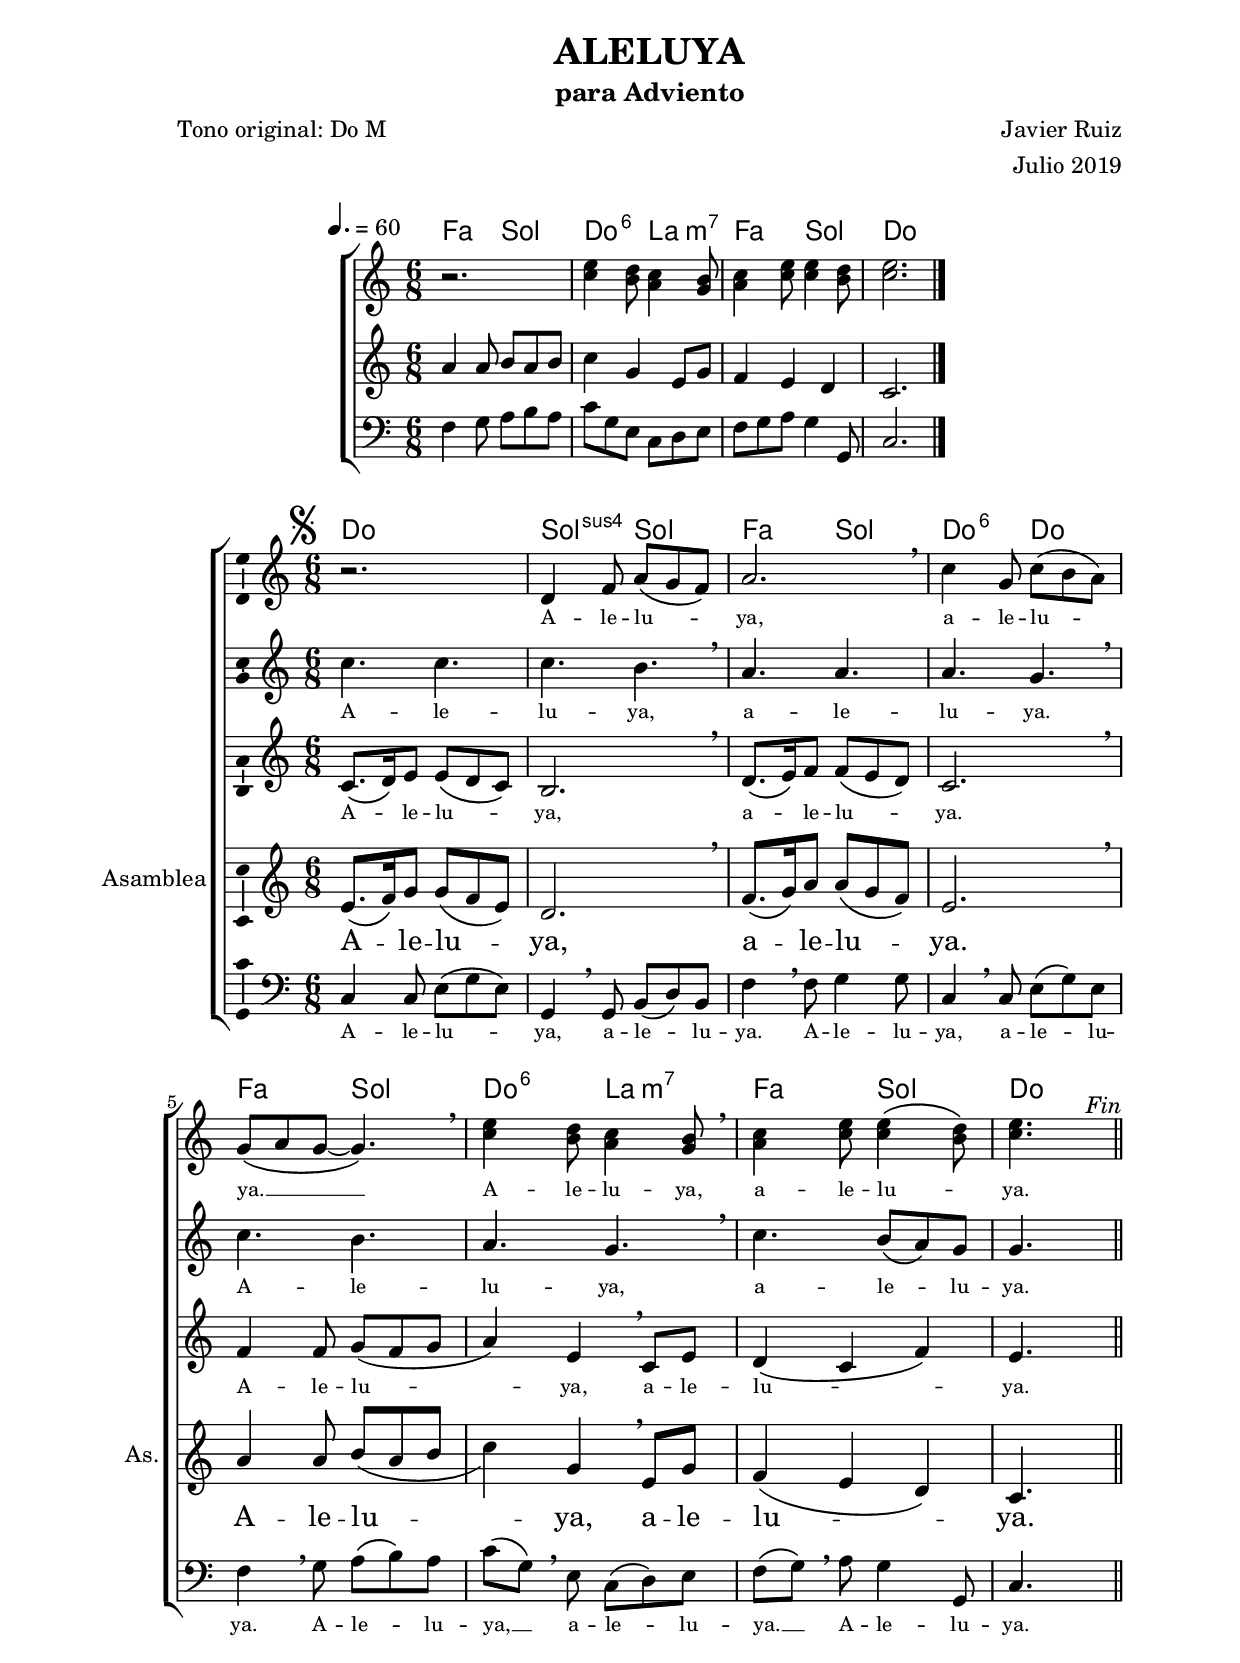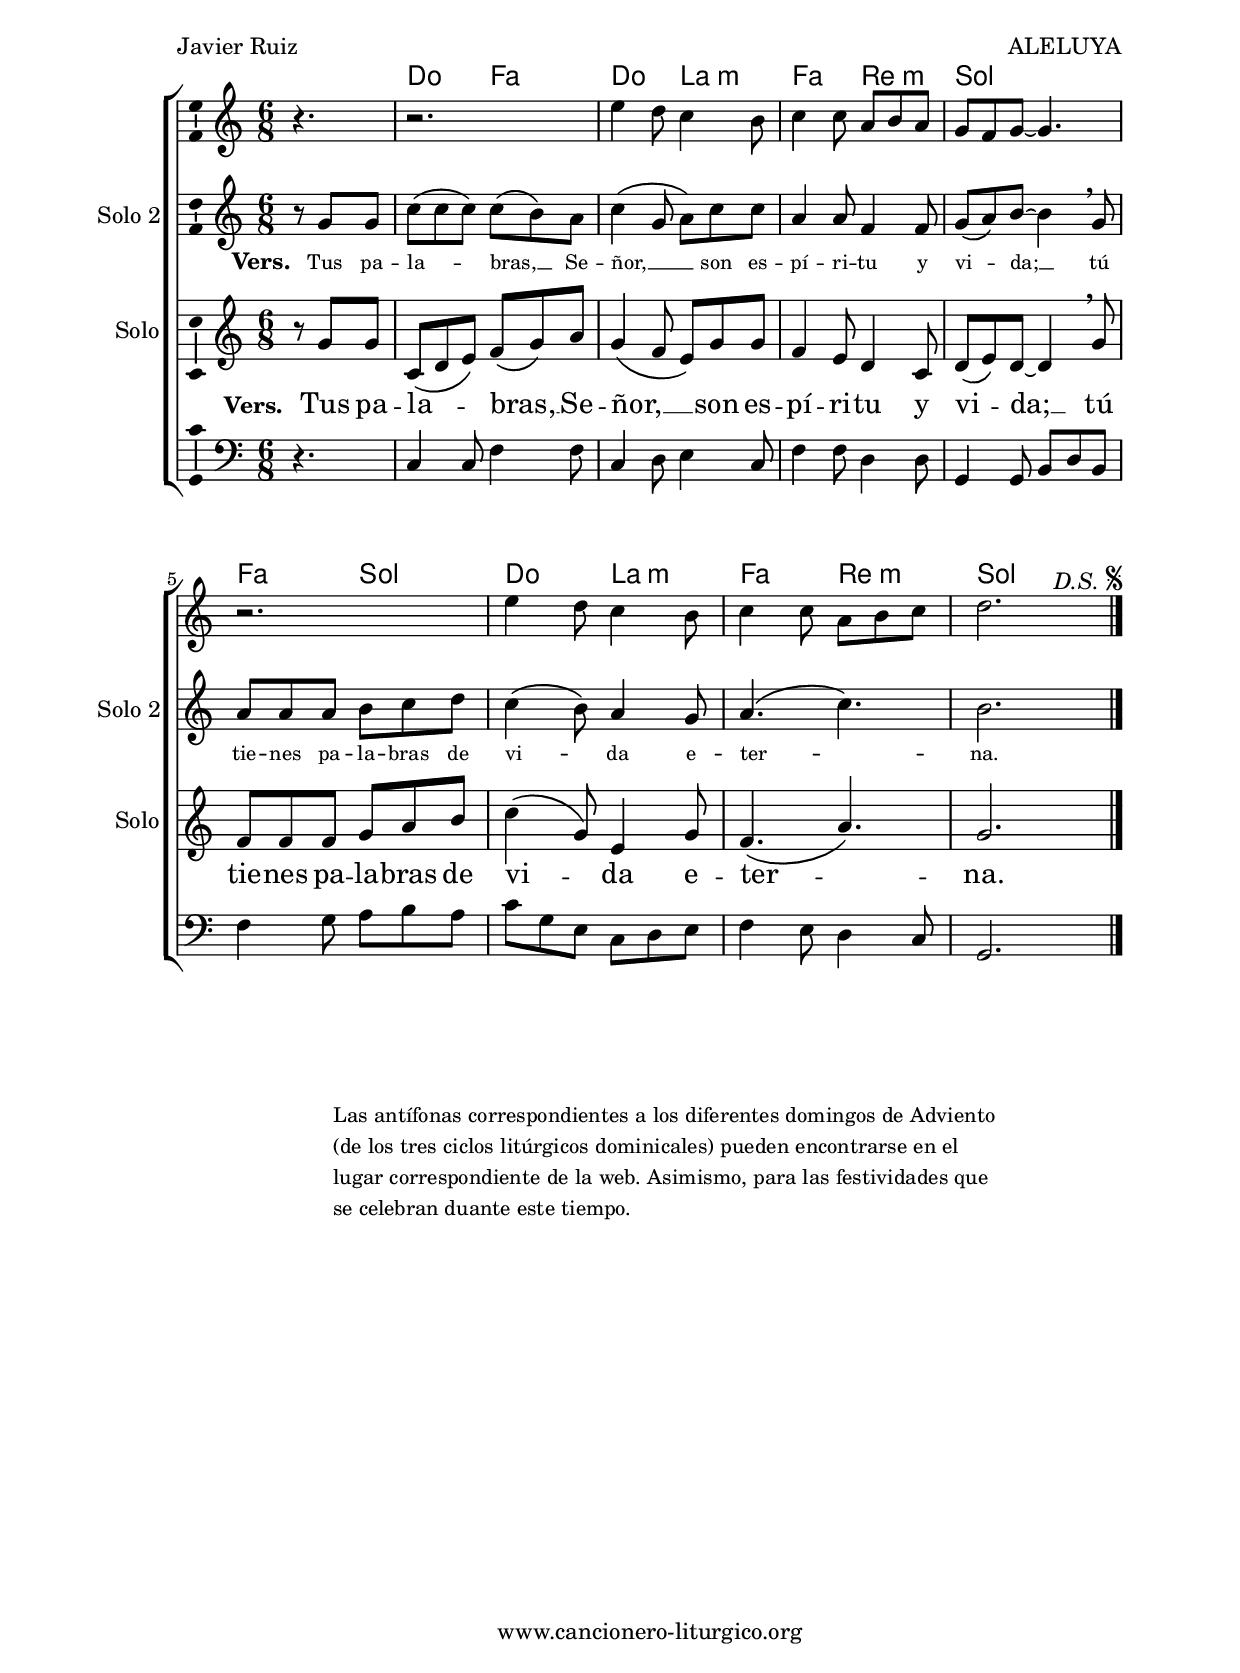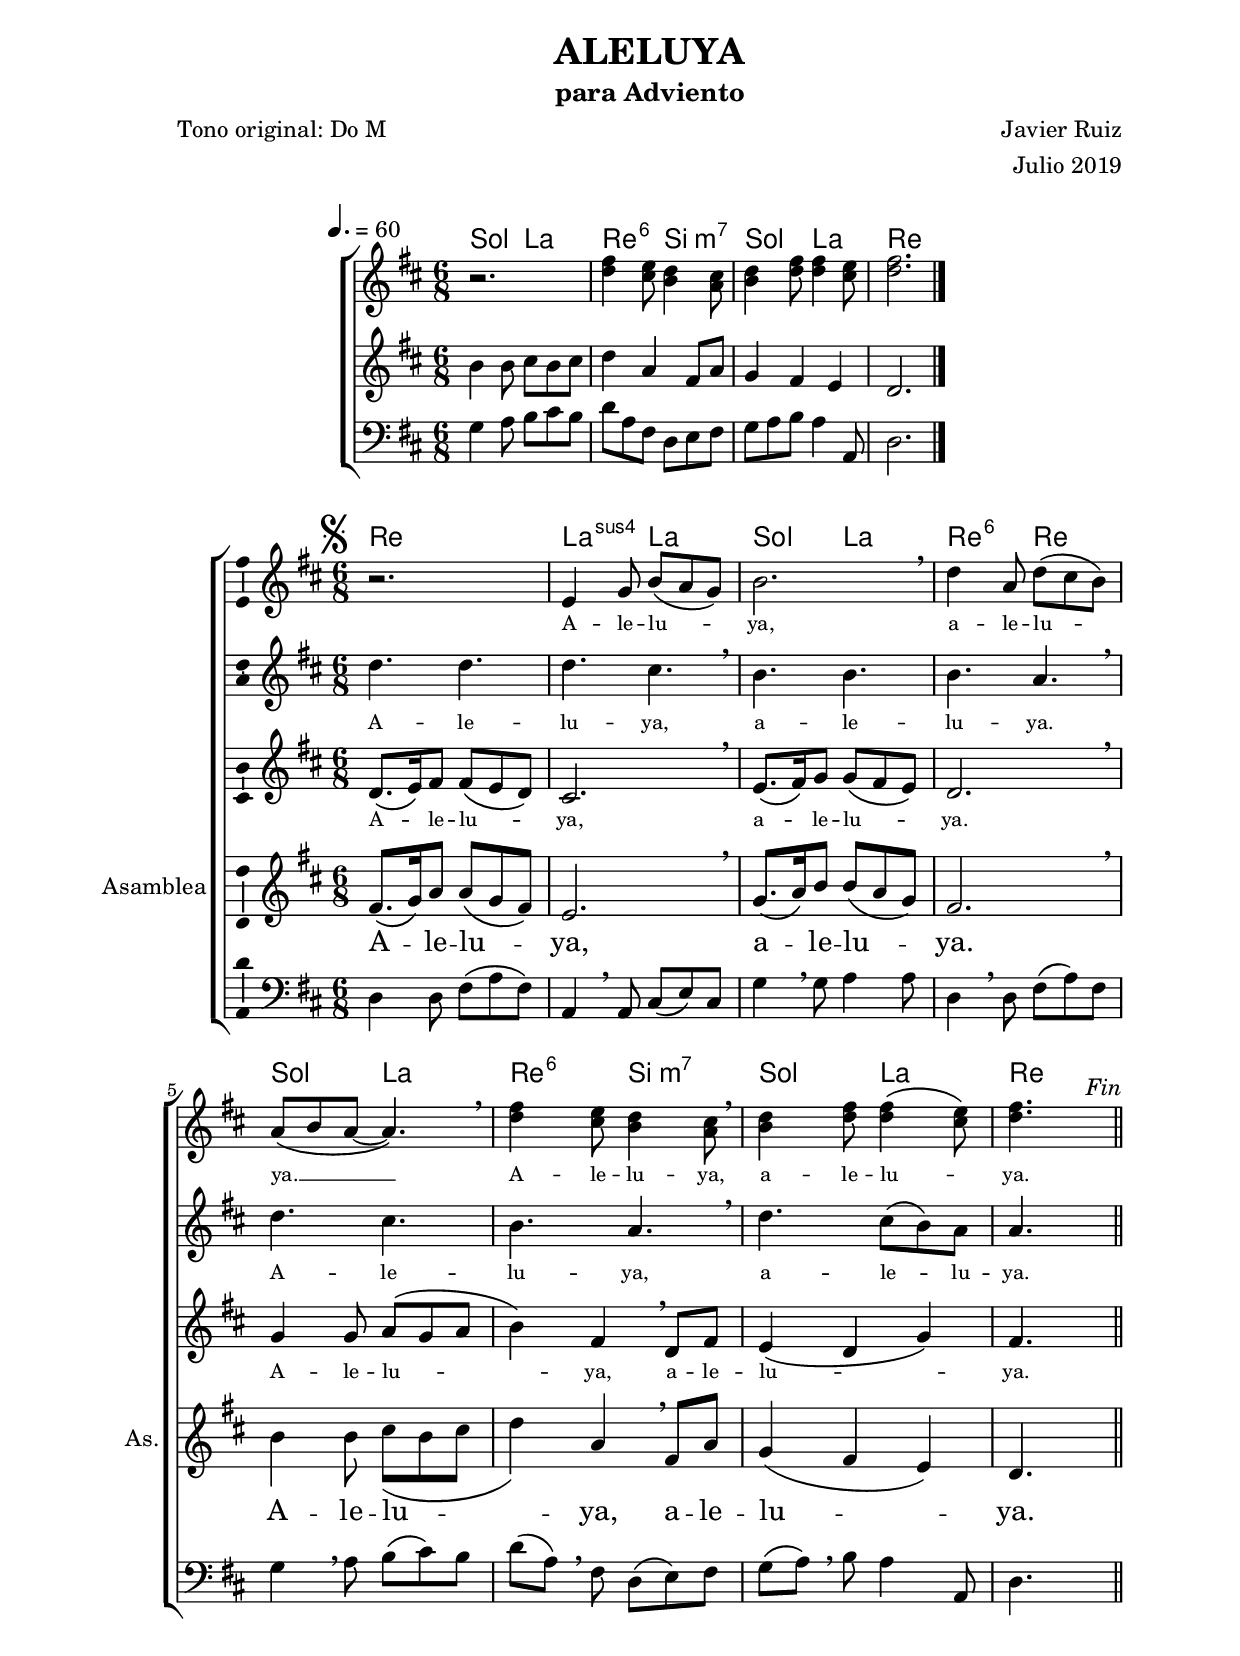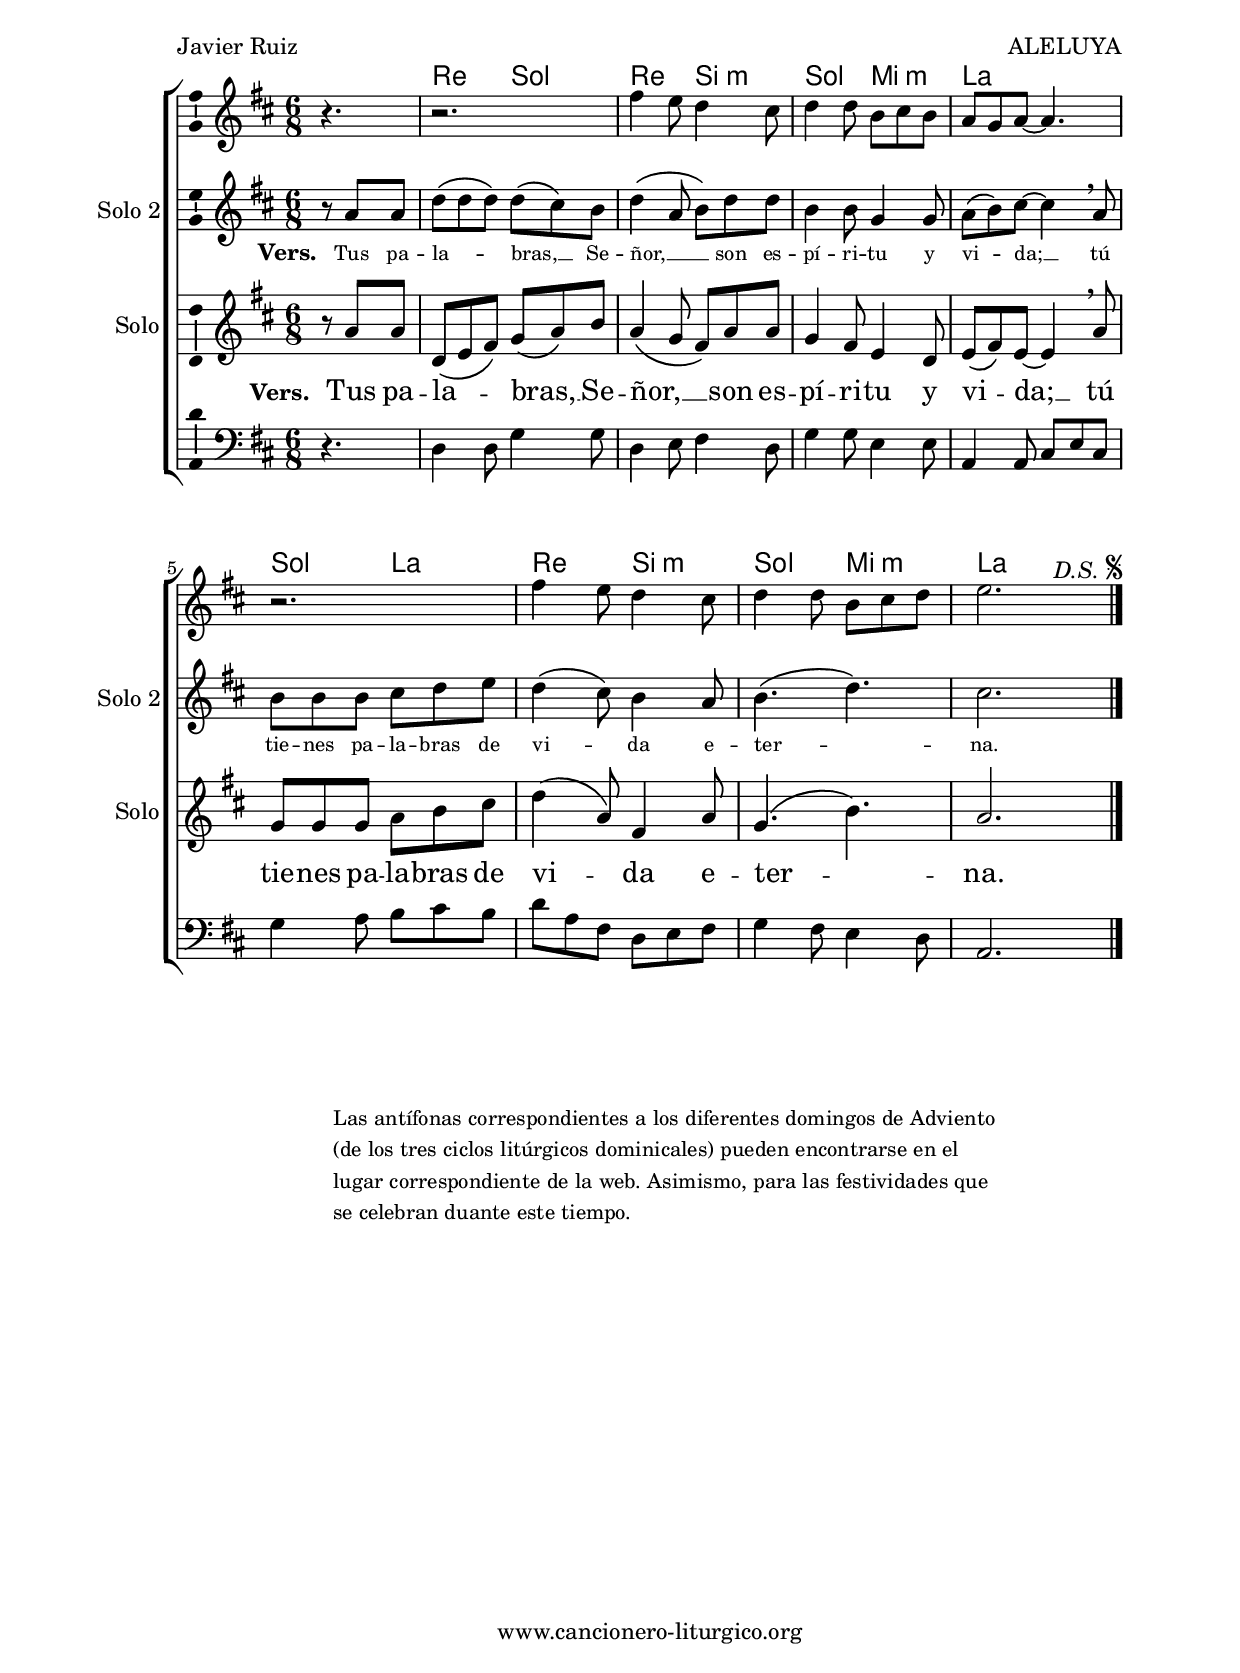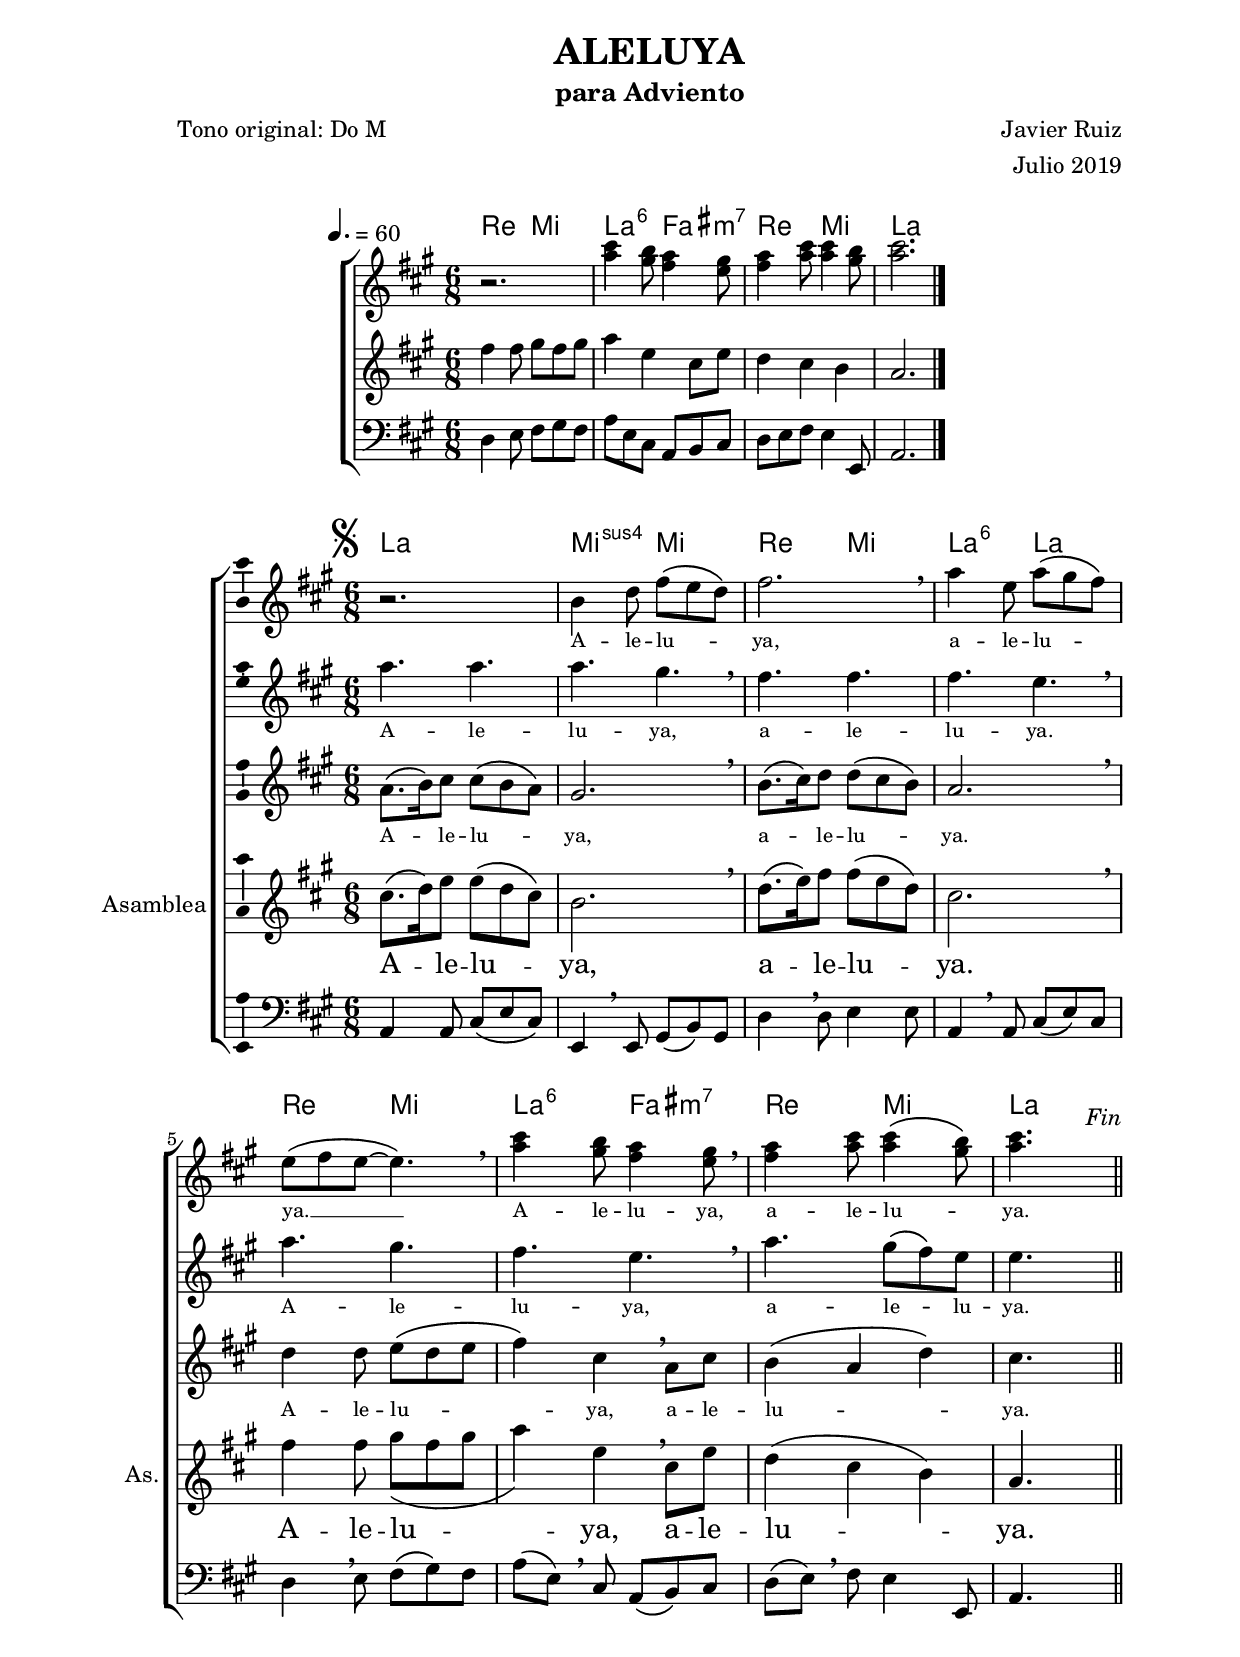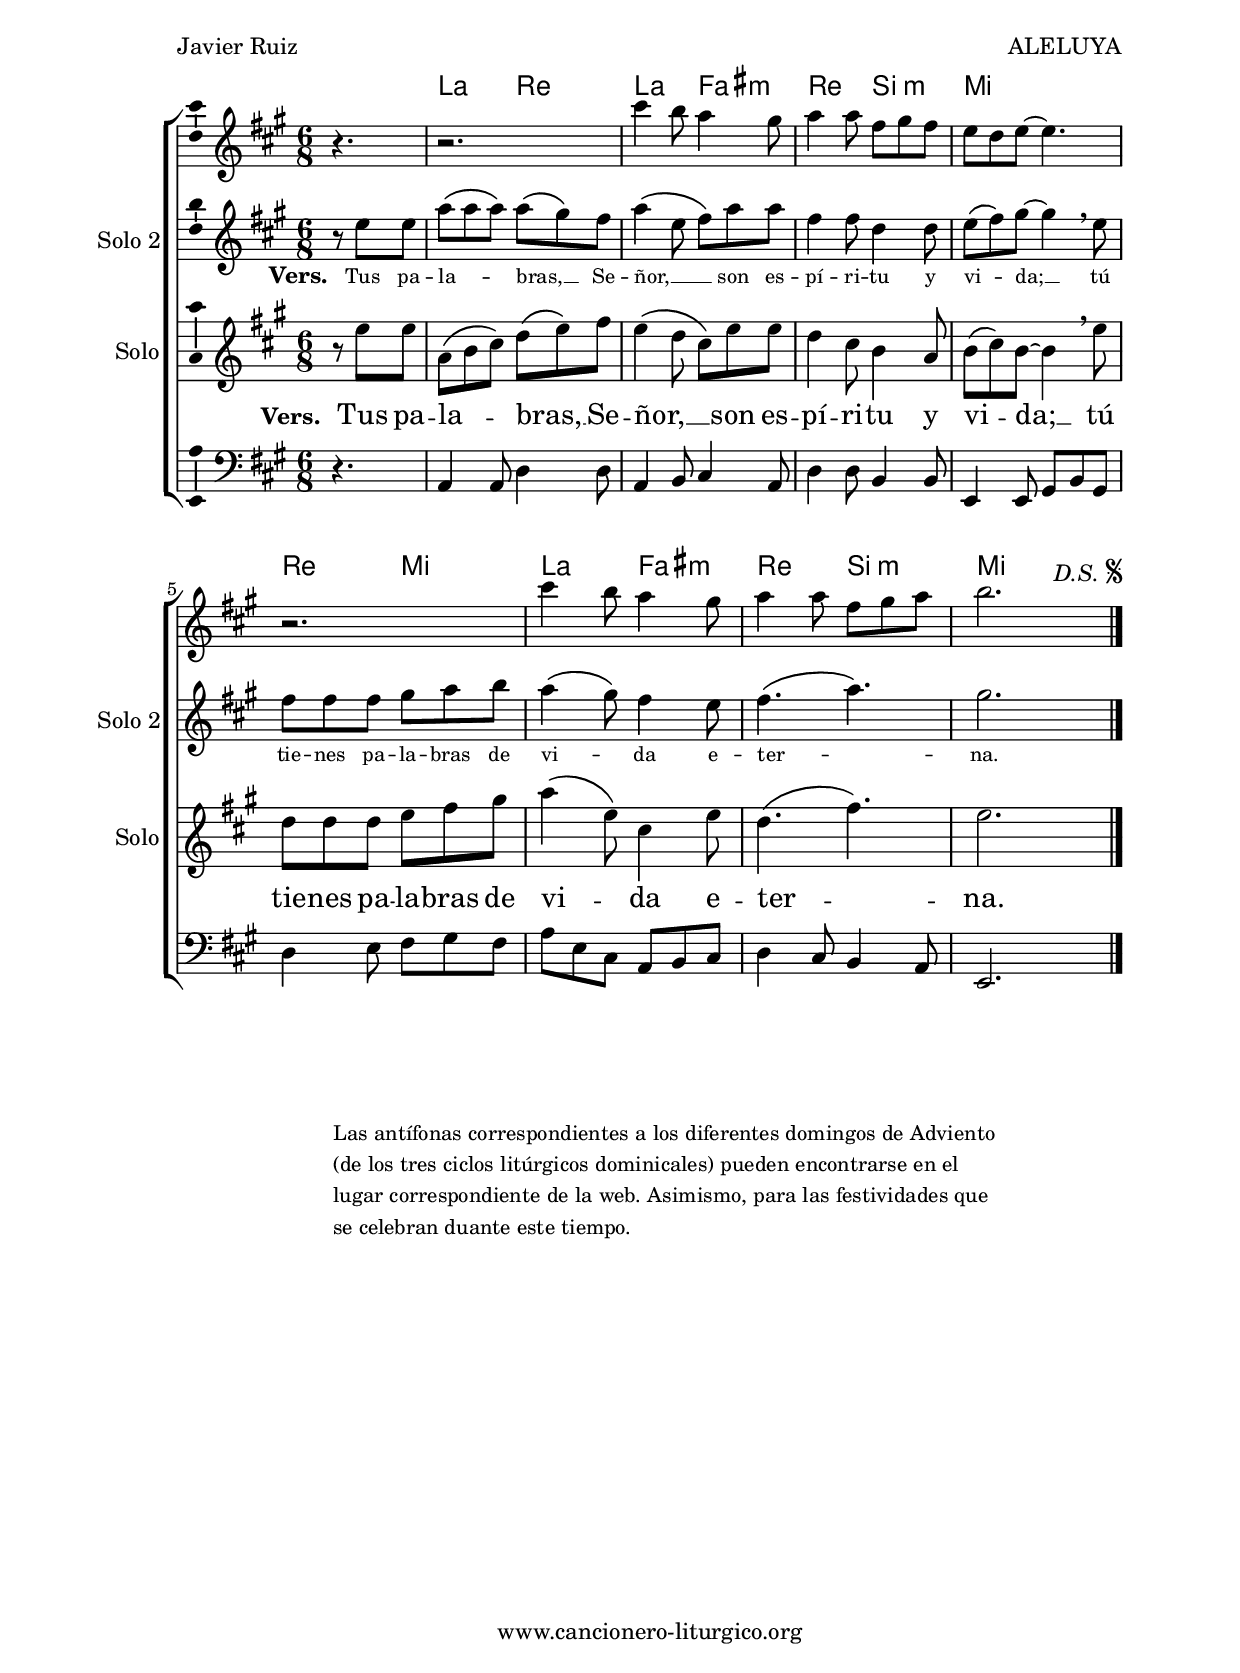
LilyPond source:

%
%lilypond aleluya-adv-jruiz.ly
%timidity aleluya-adv-jruiz.midi -Ow -o aleluya-adv-jruiz.wav
%timidity aleluya-adv-jruiz.midi -Ow -o - | lame - aleluya-adv-jruiz.mp3
%
%Para convertir de .wav a .mp3:
%lame -h -m j filename.wav
%
%
%para escuchar el midi:
%timidity nombrefichero.midi
%


%versión de lilypond para la que se ha escrito esta partitura:
\version "2.16.0"

	%Tamaño papel
	#(set-default-paper-size "a4")
	%Tamaño partitura
	#(set-global-staff-size 20)
	%No responde al pulsar sobre una nota
	#(ly:set-option 'point-and-click #f)

%parámetros del encabezamiento:
\header {
	title = "ALELUYA"
	subtitle = "para Adviento"
	composer = "Javier Ruiz"
	poet = "Tono original: Do M"
	meter = ""
	arranger = "Julio 2019"
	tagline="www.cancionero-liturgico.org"
%	copyright="Editado con LilyPond para Linux"
	}

%parámetros asociados al papel:
\paper  {
	oddHeaderMarkup = \markup {\fill-line { \on-the-fly #not-first-page \fromproperty #'header:title \on-the-fly #not-first-page \fromproperty #'header:composer }}
	evenHeaderMarkup = \markup {\fill-line { \fromproperty #'header:composer \fromproperty #'header:title }}
	#(set-paper-size "a4")
	print-page-number = ##f
	first-page-number = 1
	print-first-page-number = ##f
%	head-separation = 3.0 \cm
	top-margin = 2.0 \cm
	bottom-margin = 0.5\cm
%	bottom-margin = -0.5\cm
	left-margin = 3.0 \cm
	line-width = 16.0 \cm 
	indent = 8\mm
	interscoreline = 2.\mm
	between-system-space = 15\mm
%	para que las partituras no llenen la hoja:
	ragged-bottom = ##t
%	idem para la última hoja:
	ragged-last-bottom = ##f
%	para que las partituras llenen el ancho del papel:
	ragged-last = ##f
	after-title-space = 2.5 \cm
page-count=2
%system-count=8

	%Flexible Vertical Spacing
%	markup-markup-spacing =
%	#'((basic-distance . 15) (minimum-distance . 10) (padding . 3))
	markup-system-spacing =
	#'((basic-distance . 15) (minimum-distance . 10) (padding . 3))
	system-system-spacing =
	#'((basic-distance . 15) (minimum-distance . 10) (padding . 3))
	score-system-spacing =
	#'((basic-distance . 15) (minimum-distance . 10) (padding . 5))
%	top-system-spacing = % header
%	#'((basic-distance . 8) (minimum-distance . 0) (padding . 0))
%	top-markup-spacing =
%	#'((basic-distance . 20) (minimum-distance . 20) (padding . 0))
	last-bottom-spacing = % footer
	#'((basic-distance . 5) (minimum-distance . 5) (padding . 0))
%	score-markup-spacing =
%	#'((basic-distance . 16) (minimum-distance . 13) (padding . 0))

	}


%parámetros que afectan a toda la partitura:
globalintro =  {
	%clave de sol (G):
	\clef G
	%armadura:
%	\transpose ees f
	\key c \major
	\tempo 4.=60
	\set Score.tempoHideNote = ##f
	}

global =  {
	%clave de sol (G):
	\clef G
	%armadura:
%	\transpose ees f
	\key c \major
	\tempo 4.=60
	\set Score.tempoHideNote = ##t
	}


acordesintro = {
	\italianChords
	\chordmode {
%	\transpose ees f
{

\override Score.MetronomeMark #'X-offset = #-2.5
f4. g4. c:6 a:m7 f g c2.

	}
	}
}


melodiaintro = 
%	\transpose ees f
{

	\relative c''{
	\time 6/8

r2.
<c e>4 <b d>8 <a c>4 <g b>8
<a c>4 <c e>8 <c e>4 <b d>8
<c e>2.

}
	\bar "|."
	}


melodiaintrodos = 
%	\transpose ees f
{

	\relative c''{
	\time 6/8

a4 a8 b8 a b
c4 g e8 g
f4 e d
c2.

}
	\bar "|."
	}


melodiaintrobajo = 
%	\transpose ees f
{

	%clave de fa (F):
	\clef F

	\relative c{
	\time 6/8

f4 g8 a b a
c8 g e c d e
f8 g a g4 g,8
c2.

}
	\bar "|."
	}


acordes = {
	\italianChords
	\chordmode {
%	\transpose ees f
{

c2. g4.:sus4 g f4. g c:6 c4. f4. g c:6 a:m7 f g c4.

	}
	}
}


melodiatrompeta = 
%	\transpose ees f
{

	\relative c'{
	\time 6/8

\mark \markup {
   \musicglyph #"scripts.segno"
   }
r2.
d4 f8 a \(g f\)
a2. \breathe
c4 g8 c \(b a\)
g8 \(a g~g4.\) \breathe
<c e>4 <b d>8 <a c>4 <g b>8 \breathe
<a c>4 <c e>8 <c e>4 \(<b d>8\)
<c e>4.^\markup {
%a4 c8 c4 \(b8\)
%c4.^\markup {
   \italic "            Fin"
}

}

%	\bar "|."
	}


melodiadiscantus = 
%	\transpose ees f
{

	\relative c''{
	\time 6/8

c4. c
c4. b \breathe
a4. a
a4. g \breathe
c4. b
a4. g \breathe
c4. b8 \(a\) g
g4.

}

%	\bar "|."
	}


melodiatres = 
%	\transpose ees f
{

	\relative c'{
	\time 6/8

c8. \(d16\) e8 e8 \(d c\)
b2. \breathe
d8. \(e16\) f8 f8 \(e d\)
c2. \breathe
f4 f8 g8 \(f g
a4\) e \breathe c8 e
d4 \(c f\)
e4.

}

%	\bar "|."
	}


melodia = 
%	\transpose ees f
{

	\relative c'{
	\time 6/8

e8. \(f16\) g8 g8 \(f e\)
d2. \breathe
f8. \(g16\) a8 a8 \(g f\)
e2. \breathe
a4 a8 b8 _\(a b
c4\) g \breathe e8 g
f4 \(e d\)
c4.

}

	\bar "||"
	}


melodiabajo = 
%	\transpose ees f
{

	%clave de fa (F):
	\clef F

	\relative c{
	\time 6/8

c4 c8 e \(g e\)
g,4 \breathe g8 b \(d\) b
%d4 \breathe e8 f4 g8
f'4 \breathe f8 g4 g8
c,4 \breathe c8 e \(g\) e
f4 \breathe g8 a \(b\) a
c8 \(g\) \breathe e c \(d\) e
f8 \(g\) \breathe a g4 g,8
c4.

}

%	\bar "|."
	}

acordesestro = {
	\italianChords
	\chordmode {
%	\transpose ees f
{

s4.
c4. f c a:m f d:m g2. f4. g c a:m f d:m g2.

	}
	}
}


melodiatrompetaestro = 
%	\transpose ees f
{

	\relative c'{
	\time 6/8

\partial4.
r4.
r2.
e'4 d8 c4 b8
c4 c8 a b a
g8 f g~g4.
r2.
e'4 d8 c4 b8
c4 c8 a b c
d2.^\markup {
   \italic "            D.S."
   \tiny \raise #1
   \musicglyph #"scripts.segno"
}

}
	\bar "|."
	}


melodiatresestro = 
%	\transpose ees f
{

	\relative c'{
	\time 6/8

\partial4.
r8 g'8 g
c8 \(c c\) c \(b\) a
c4 \(g8 a\) c8 c
a4 a8 f4 f8
g8 \(a\) b8~b4 \breathe g8
a8 a a b c d %a b
c4 \(b8\) a4 g8
a4. \(c\)
b2.

}

	\bar "|."
	}


melodiaestro = 
%	\transpose ees f
{

	\relative c'{
	\time 6/8

\partial4.
r8 g'8 g
c,8 \(d e\) f \(g\) a
g4 \(f8 e\) g8 g
f4 e8 d4 c8
d8 \(e\) d8~d4 \breathe g8
f8 f f g a b
c4 \(g8\) e4 g8
f4. \(a\)
g2.

}

	\bar "|."
	}


melodiabajoestro = 
%	\transpose ees f
{

	%clave de fa (F):
	\clef F

	\relative c{
	\time 6/8

\partial4.
r4.
c4 c8 f4 f8
c4 d8 e4 c8
f4 f8 d4 d8
g,4 g8 b d b
f'4 g8 a b a
c8 g e c d e
f4 e8 d4 c8
g2.

}
	\bar "|."
	}


textotrompeta = \lyricmode {
\override LyricText #'font-size = #-1
A -- le -- lu -- _ _ ya,
a -- le -- lu -- _ _ ya. __ _ _
A -- le -- lu -- ya,
a -- le -- lu -- _ ya.

	}

textodiscantus = \lyricmode {
\override LyricText #'font-size = #-1
A -- le -- lu -- ya,
a -- le -- lu -- ya.
A -- le -- lu -- ya,
a -- le -- _ lu -- ya.

	}

textotres = \lyricmode {
\override LyricText #'font-size = #-1
A -- _ le -- lu -- _ _ ya,
a -- _ le -- lu -- _ _ ya.
A -- le -- lu -- _ _ _ ya,
a -- le -- lu -- _ _ ya.

	}

texto = \lyricmode {
A -- _ le -- lu -- _ _ ya,
a -- _ le -- lu -- _ _ ya.
A -- le -- lu -- _ _ _ ya,
a -- le -- lu -- _ _ ya.

	}

textobajo = \lyricmode {
\override LyricText #'font-size = #-1
A -- le -- lu -- _ _ ya,
a -- le -- _ lu -- ya.
A -- le -- lu -- ya,
a -- le -- _ lu -- ya.
A -- le -- _ lu -- ya, __ _
a -- le -- _ lu -- ya. __ _
A -- le -- lu -- ya.

	}

textotresestro = \lyricmode {
\override LyricText #'font-size = #-1
\set stanza =#"Vers. " Tus pa -- la -- _ _ bras, __ _ Se -- ñor, __ _ _
son es -- pí -- ri -- tu y vi -- _ da; __
tú tie -- nes pa -- la -- bras
de vi -- _ da e -- ter -- _ na.

	}

textoestro = \lyricmode {
\set stanza =#"Vers. " Tus pa -- la -- _ _ bras, __ _ Se -- ñor, __ _ _
son es -- pí -- ri -- tu y vi -- _ da; __
tú tie -- nes pa -- la -- bras
de vi -- _ da e -- ter -- _ na.

	}

acordesintroStaff = \context ChordNames = acordesintroStaff <<
	\set Staff.midiInstrument = #"choir aahs"
	\set chordChanges = ##t
	\acordesintro
	>>

acordesStaff = \context ChordNames = acordesStaff <<
	\set Staff.midiInstrument = #"choir aahs"
	\set chordChanges = ##t
	\acordes
	>>

acordesestroStaff = \context ChordNames = acordesestroStaff <<
	\set Staff.midiInstrument = #"choir aahs"
	\set chordChanges = ##t
	\acordesestro
	>>


vozintroStaff = \context Voice = vozintroStaff
<<
	\override Staff.StaffSymbol #'staff-space = #(magstep -0.35)
	\set Staff.midiInstrument = #"trumpet"
	\set Staff.midiMinimumVolume = #0.4
	\set Staff.midiMaximumVolume = #0.6
	\globalintro
	\melodiaintro
	>>

vozintrodosStaff = \context Voice = vozintrodosStaff
<<
	\override Staff.StaffSymbol #'staff-space = #(magstep -0.35)
	\set Staff.midiInstrument = #"violin"
	\set Staff.midiMinimumVolume = #0.6
	\set Staff.midiMaximumVolume = #0.8
	\globalintro
	\melodiaintrodos
	>>

vozintrobajoStaff = \context Voice = vozintrobajoStaff
<<
	\override Staff.StaffSymbol #'staff-space = #(magstep -0.35)
	\set Staff.midiInstrument = #"english horn"
	\set Staff.midiMinimumVolume = #0.6
	\set Staff.midiMaximumVolume = #0.8
	\globalintro
	\melodiaintrobajo
	>>

voztrompetaStaff = \context Voice = voztrompetaStaff
\with {\consists "Ambitus_engraver"}
<<
	\override Staff.StaffSymbol #'staff-space = #(magstep -0.35)
	\set Staff.midiInstrument = #"trumpet"
	\set Staff.midiMinimumVolume = #0.4
	\set Staff.midiMaximumVolume = #0.6
	\global
	\melodiatrompeta
	>>

vozdiscantusStaff = \context Voice = vozdiscantusStaff
\with {\consists "Ambitus_engraver"}
<<
	\override Staff.StaffSymbol #'staff-space = #(magstep -0.35)
	\set Staff.midiInstrument = #"violin"
	\set Staff.midiMinimumVolume = #0.6
	\set Staff.midiMaximumVolume = #0.8
	\global
	\relative c' \melodiadiscantus
	>>

voztresStaff = \context Voice = voztresStaff
\with {\consists "Ambitus_engraver"}
<<
	\override Staff.StaffSymbol #'staff-space = #(magstep -0.35)
	\set Staff.midiInstrument = #"violin"
	\set Staff.midiMinimumVolume = #0.6
	\set Staff.midiMaximumVolume = #0.8
	\global
	\relative c' \melodiatres
	>>

vozStaff = \context Voice = vozStaff
\with {\consists "Ambitus_engraver"}
<<
	\set Staff.instrumentName = "Asamblea"
	\set Staff.shortInstrumentName = "As."
%	\set Staff.midiInstrument = #"clarinet"
%	\set Staff.midiInstrument = #"cello"
	\set Staff.midiInstrument = #"flute"
%	\set Staff.midiInstrument = #"electric guitar (jazz)"
%	\set Staff.midiInstrument = #"english horn"
%	\set Staff.midiInstrument = #"violin"
%	\set Staff.midiInstrument = #"glockenspiel"
	\set Staff.midiMinimumVolume = #0.8
	\set Staff.midiMaximumVolume = #1.0
	\global
	\melodia
	>>

vozbajoStaff = \context Voice = vozbajoStaff
\with {\consists "Ambitus_engraver"}
<<
	\override Staff.StaffSymbol #'staff-space = #(magstep -0.35)
	\set Staff.midiInstrument = #"english horn"
	\set Staff.midiMinimumVolume = #0.6
	\set Staff.midiMaximumVolume = #0.8
	\global
	\melodiabajo
	>>

voztrompetaestroStaff = \context Voice = voztrompetaestroStaff
\with {\consists "Ambitus_engraver"}
<<
	\override Staff.StaffSymbol #'staff-space = #(magstep -0.35)
	\set Staff.midiInstrument = #"trumpet"
	\set Staff.midiMinimumVolume = #0.4
	\set Staff.midiMaximumVolume = #0.6
	\global
	\melodiatrompetaestro
	>>

voztresestroStaff = \context Voice = voztresestroStaff
\with {\consists "Ambitus_engraver"}
<<
	\override Staff.StaffSymbol #'staff-space = #(magstep -0.35)
	\set Staff.instrumentName = "Solo 2"
	\set Staff.shortInstrumentName = "Solo 2"
	\set Staff.midiInstrument = #"violin"
	\set Staff.midiMinimumVolume = #0.6
	\set Staff.midiMaximumVolume = #0.8
	\global
	\relative c' \melodiatresestro
	>>

vozestroStaff = \context Voice = vozestroStaff
\with {\consists "Ambitus_engraver"}
<<
	\set Staff.instrumentName = "Solo"
	\set Staff.shortInstrumentName = "Solo"
%	\set Staff.midiInstrument = #"clarinet"
%	\set Staff.midiInstrument = #"cello"
	\set Staff.midiInstrument = #"flute"
%	\set Staff.midiInstrument = #"electric guitar (jazz)"
%	\set Staff.midiInstrument = #"english horn"
%	\set Staff.midiInstrument = #"violin"
%	\set Staff.midiInstrument = #"glockenspiel"
	\set Staff.midiMinimumVolume = #0.8
	\set Staff.midiMaximumVolume = #1.0
	\global
	\melodiaestro
	>>

vozbajoestroStaff = \context Voice = vozbajoestroStaff
\with {\consists "Ambitus_engraver"}
<<
	\override Staff.StaffSymbol #'staff-space = #(magstep -0.35)
	\set Staff.midiInstrument = #"english horn"
	\set Staff.midiMinimumVolume = #0.6
	\set Staff.midiMaximumVolume = #0.8
	\global
	\melodiabajoestro
	>>

textoStaff = \context Lyrics = textoStaff <<
	\lyricsto vozStaff \texto
	>>

textotresStaff = \context Lyrics = textotresStaff <<
	\lyricsto voztresStaff \textotres
	>>

textodiscantusStaff = \context Lyrics = textodiscantusStaff <<
	\lyricsto vozdiscantusStaff \textodiscantus
	>>

textotrompetaStaff = \context Lyrics = textotrompetaStaff <<
	\lyricsto voztrompetaStaff \textotrompeta
	>>

textobajoStaff = \context Lyrics = textobajoStaff <<
	\lyricsto vozbajoStaff \textobajo
	>>

textoestroStaff = \context Lyrics = textoestroStaff <<
	\lyricsto vozestroStaff \textoestro
	>>

textotresestroStaff = \context Lyrics = textotresestroStaff <<
	\lyricsto voztresestroStaff \textotresestro
	>>



\book {
	\score {
		\context ChoirStaff {
%			\override StaffGroup.SystemStartBracket #'collapse-height = #1
%			\override Score.SystemStartBar #'collapse-height = #1
			<<
			\acordesintroStaff
			\vozintroStaff
			\vozintrodosStaff
			\vozintrobajoStaff
			>>
			}
		\layout {
	    		\context {
				\Lyrics
				\override LyricText #'font-size = #2
				}
	   		 \context {
				\Score
				\override StaffSymbol #'staff-space = #(magstep +3)
				}
			indent = 3 \cm
			line-width= 13.0 \cm
			}
		}
	\score {
		<<
		\context ChoirStaff {
%			\override StaffGroup.SystemStartBracket #'collapse-height = #1
%			\override Score.SystemStartBar #'collapse-height = #1
			<<
			\acordesStaff
			\voztrompetaStaff
			\textotrompetaStaff
			\vozdiscantusStaff
			\textodiscantusStaff
			\voztresStaff
			\textotresStaff
			\vozStaff
			\textoStaff
			\vozbajoStaff
			\textobajoStaff
			>>
			}
		>>
		\layout {
	    		\context {
				\Lyrics
				\override LyricText #'font-size = #2
				}
	   		 \context {
				\Score
				\override StaffSymbol #'staff-space = #(magstep +3)
				}
			}
		}
\pageBreak
	\score {
		<<
		\context ChoirStaff {
%			\override StaffGroup.SystemStartBracket #'collapse-height = #1
%			\override Score.SystemStartBar #'collapse-height = #1
			<<
			\acordesestroStaff
			\voztrompetaestroStaff
			\voztresestroStaff
			\textotresestroStaff
			\vozestroStaff
			\textoestroStaff
			\vozbajoestroStaff
			>>
			}
		>>
		\layout {
	    		\context {
				\Lyrics
				\override LyricText #'font-size = #2
				}
	   		 \context {
				\Score
				\override StaffSymbol #'staff-space = #(magstep +3)
				}
			indent = 0 \cm
			}
		}
	\markup {
		\magnify #0.9
		\column {
%%%			\line{\hspace #15.0 }
			\line{\hspace #15.0 }
			\line{\hspace #15.0 }
			\line{\hspace #15.0 Las antífonas correspondientes a los diferentes domingos de Adviento}
			\line{\hspace #15.0 (de los tres ciclos litúrgicos dominicales) pueden encontrarse en el}
			\line{\hspace #15.0 lugar correspondiente de la web. Asimismo, para las festividades que}
			\line{\hspace #15.0 se celebran duante este tiempo.}
			}
		}
	\score {
		\unfoldRepeats
		<<
		\context ChoirStaff {
			<<
			\acordesintroStaff
			\vozintroStaff
			\vozintrodosStaff
			\vozintrobajoStaff
			>>
			<<
			\acordesStaff
			\voztrompetaStaff
			\vozdiscantusStaff
			\voztresStaff
			\vozStaff
			\vozbajoStaff
			>>
			<<
			\acordesestroStaff
			\voztrompetaestroStaff
			\voztresestroStaff
			\vozestroStaff
			\vozbajoestroStaff
			>>
			}
		>>
		\midi {
	  		\context {
	  			\Score
				tempoWholesPerMinute = #(ly:make-moment 70 4)
				}
			}
		}
	}


#(define output-suffix "C")
\book {
	\score {
		\context ChoirStaff {
%			\override StaffGroup.SystemStartBracket #'collapse-height = #1
%			\override Score.SystemStartBar #'collapse-height = #1
\transpose c d
			<<
			\acordesintroStaff
			\vozintroStaff
			\vozintrodosStaff
			\vozintrobajoStaff
			>>
			}
		\layout {
	    		\context {
				\Lyrics
				\override LyricText #'font-size = #2
				}
	   		 \context {
				\Score
				\override StaffSymbol #'staff-space = #(magstep +3)
				}
			indent = 3 \cm
			line-width= 13.0 \cm
			}
		}
	\score {
		<<
		\context ChoirStaff {
%			\override StaffGroup.SystemStartBracket #'collapse-height = #1
%			\override Score.SystemStartBar #'collapse-height = #1
\transpose c d
			<<
			\acordesStaff
			\voztrompetaStaff
			\textotrompetaStaff
			\vozdiscantusStaff
			\textodiscantusStaff
			\voztresStaff
			\textotresStaff
			\vozStaff
			\textoStaff
			\vozbajoStaff
%%%			\textobajoStaff
			>>
			}
		>>
		\layout {
	    		\context {
				\Lyrics
				\override LyricText #'font-size = #2
				}
	   		 \context {
				\Score
				\override StaffSymbol #'staff-space = #(magstep +3)
				}
			}
		}
\pageBreak
	\score {
		<<
		\context ChoirStaff {
%			\override StaffGroup.SystemStartBracket #'collapse-height = #1
%			\override Score.SystemStartBar #'collapse-height = #1
\transpose c d
			<<
			\acordesestroStaff
			\voztrompetaestroStaff
			\voztresestroStaff
			\textotresestroStaff
			\vozestroStaff
			\textoestroStaff
			\vozbajoestroStaff
			>>
			}
		>>
		\layout {
	    		\context {
				\Lyrics
				\override LyricText #'font-size = #2
				}
	   		 \context {
				\Score
				\override StaffSymbol #'staff-space = #(magstep +3)
				}
			indent = 0 \cm
			}
		}
	\markup {
		\magnify #0.9
		\column {
%%%			\line{\hspace #15.0 }
			\line{\hspace #15.0 }
			\line{\hspace #15.0 }
			\line{\hspace #15.0 Las antífonas correspondientes a los diferentes domingos de Adviento}
			\line{\hspace #15.0 (de los tres ciclos litúrgicos dominicales) pueden encontrarse en el}
			\line{\hspace #15.0 lugar correspondiente de la web. Asimismo, para las festividades que}
			\line{\hspace #15.0 se celebran duante este tiempo.}
			}
		}
	}


#(define output-suffix "S")
\book {
	\score {
		\context ChoirStaff {
%			\override StaffGroup.SystemStartBracket #'collapse-height = #1
%			\override Score.SystemStartBar #'collapse-height = #1
\transpose c a,
			<<
			\acordesintroStaff
\transpose a a'
			\vozintroStaff
\transpose a a'
			\vozintrodosStaff
			\vozintrobajoStaff
			>>
			}
		\layout {
	    		\context {
				\Lyrics
				\override LyricText #'font-size = #2
				}
	   		 \context {
				\Score
				\override StaffSymbol #'staff-space = #(magstep +3)
				}
			indent = 3 \cm
			line-width= 13.0 \cm
			}
		}
	\score {
		<<
		\context ChoirStaff {
%			\override StaffGroup.SystemStartBracket #'collapse-height = #1
%			\override Score.SystemStartBar #'collapse-height = #1
\transpose c a
			<<
			\acordesStaff
			\voztrompetaStaff
			\textotrompetaStaff
			\vozdiscantusStaff
			\textodiscantusStaff
			\voztresStaff
			\textotresStaff
			\vozStaff
			\textoStaff
\transpose a a,
			\vozbajoStaff
%%%			\textobajoStaff
			>>
			}
		>>
		\layout {
	    		\context {
				\Lyrics
				\override LyricText #'font-size = #2
				}
	   		 \context {
				\Score
				\override StaffSymbol #'staff-space = #(magstep +3)
				}
			}
		}
\pageBreak
	\score {
		<<
		\context ChoirStaff {
%			\override StaffGroup.SystemStartBracket #'collapse-height = #1
%			\override Score.SystemStartBar #'collapse-height = #1
\transpose c a
			<<
			\acordesestroStaff
			\voztrompetaestroStaff
			\voztresestroStaff
			\textotresestroStaff
			\vozestroStaff
			\textoestroStaff
\transpose a a,
			\vozbajoestroStaff
			>>
			}
		>>
		\layout {
	    		\context {
				\Lyrics
				\override LyricText #'font-size = #2
				}
	   		 \context {
				\Score
				\override StaffSymbol #'staff-space = #(magstep +3)
				}
			indent = 0 \cm
			}
		}
	\markup {
		\magnify #0.9
		\column {
%%%			\line{\hspace #15.0 }
			\line{\hspace #15.0 }
			\line{\hspace #15.0 }
			\line{\hspace #15.0 Las antífonas correspondientes a los diferentes domingos de Adviento}
			\line{\hspace #15.0 (de los tres ciclos litúrgicos dominicales) pueden encontrarse en el}
			\line{\hspace #15.0 lugar correspondiente de la web. Asimismo, para las festividades que}
			\line{\hspace #15.0 se celebran duante este tiempo.}
			}
		}
	}


